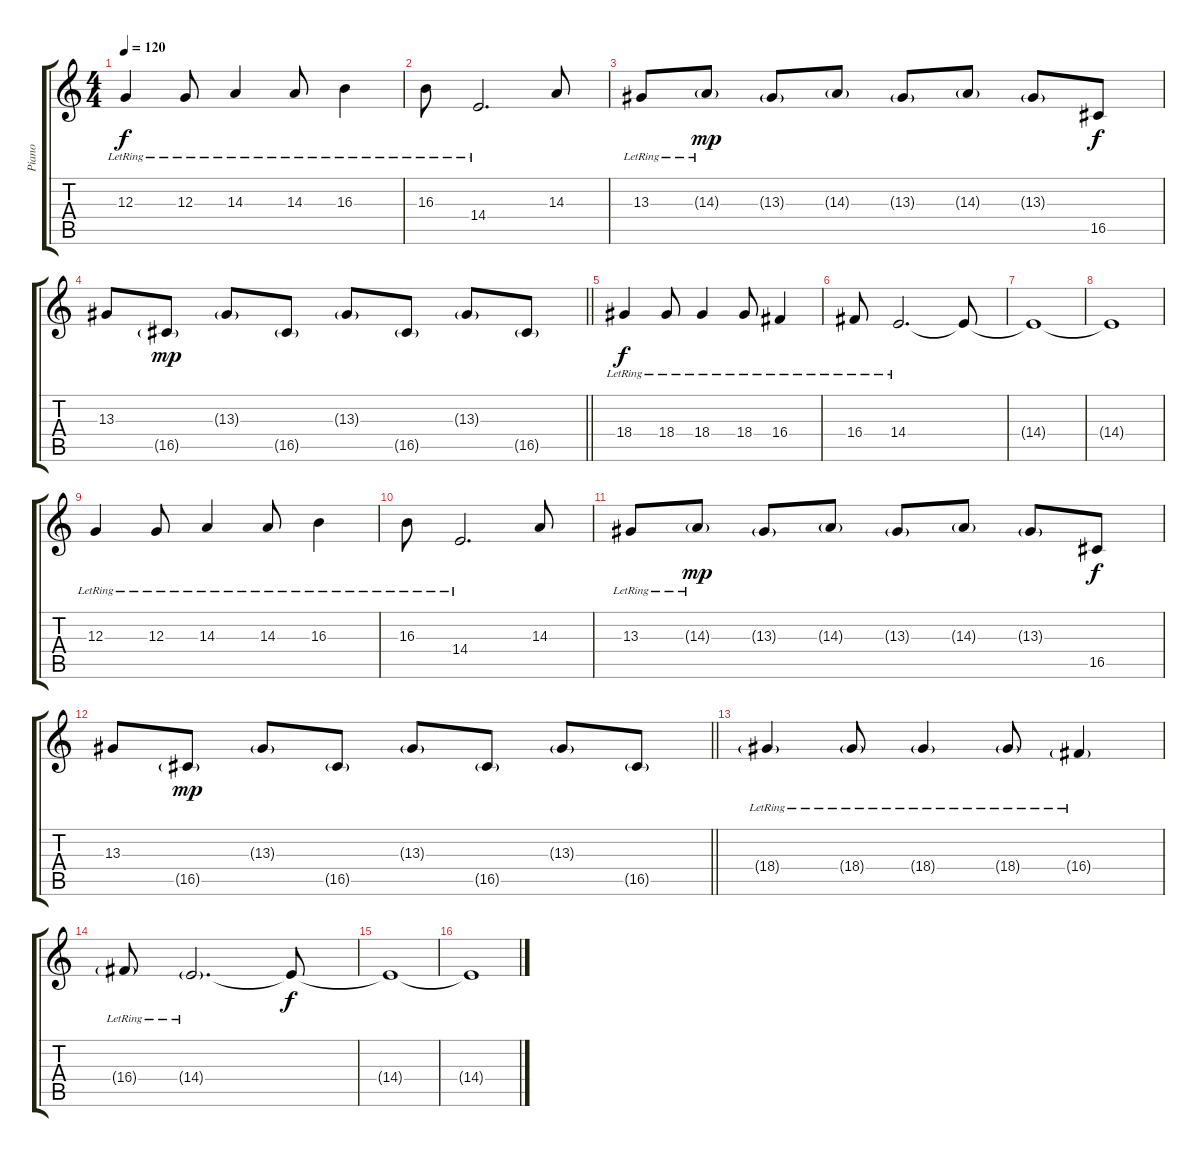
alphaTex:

\track ("Piano" "Piano") {instrument brightacousticpiano}
\staff {score tabs}
\tuning (E4 B3 G3 D3 A2 E2) {hide}
\ts (4 4)
\tempo 120
\clef g2
\ks c
12.3{lr}.4{dy f} 12.3{lr}.8 14.3{lr}.4 14.3{lr}.8 16.3{lr}.4 |
16.3{lr}.8 14.4{lr}.2{d} 14.3.8 |
13.3{lr}.8 14.3{g lr}.8{dy mp} 13.3{g}.8 14.3{g}.8 13.3{g}.8 14.3{g}.8 13.3{g}.8 16.5.8{dy f} |
\barLineRight lightlight
13.3.8 16.5{g}.8{dy mp} 13.3{g}.8 16.5{g}.8 13.3{g}.8 16.5{g}.8 13.3{g}.8 16.5{g}.8 |
18.4{lr}.4{dy f} 18.4{lr}.8 18.4{lr}.4 18.4{lr}.8 16.4{lr}.4 |
16.4{lr}.8 14.4{lr}.2{d} 14.4{t}.8 |
14.4{t}.1 |
14.4{t}.1 |
12.3{lr}.4 12.3{lr}.8 14.3{lr}.4 14.3{lr}.8 16.3{lr}.4 |
16.3{lr}.8 14.4{lr}.2{d} 14.3.8 |
13.3{lr}.8 14.3{g lr}.8{dy mp} 13.3{g}.8 14.3{g}.8 13.3{g}.8 14.3{g}.8 13.3{g}.8 16.5.8{dy f} |
\barLineRight lightlight
13.3.8 16.5{g}.8{dy mp} 13.3{g}.8 16.5{g}.8 13.3{g}.8 16.5{g}.8 13.3{g}.8 16.5{g}.8 |
18.4{g lr}.4 18.4{g lr}.8 18.4{g lr}.4 18.4{g lr}.8 16.4{g lr}.4 |
16.4{g lr}.8 14.4{g lr}.2{d} 14.4{t}.8{dy f} |
14.4{t}.1 |
14.4{t}.1
